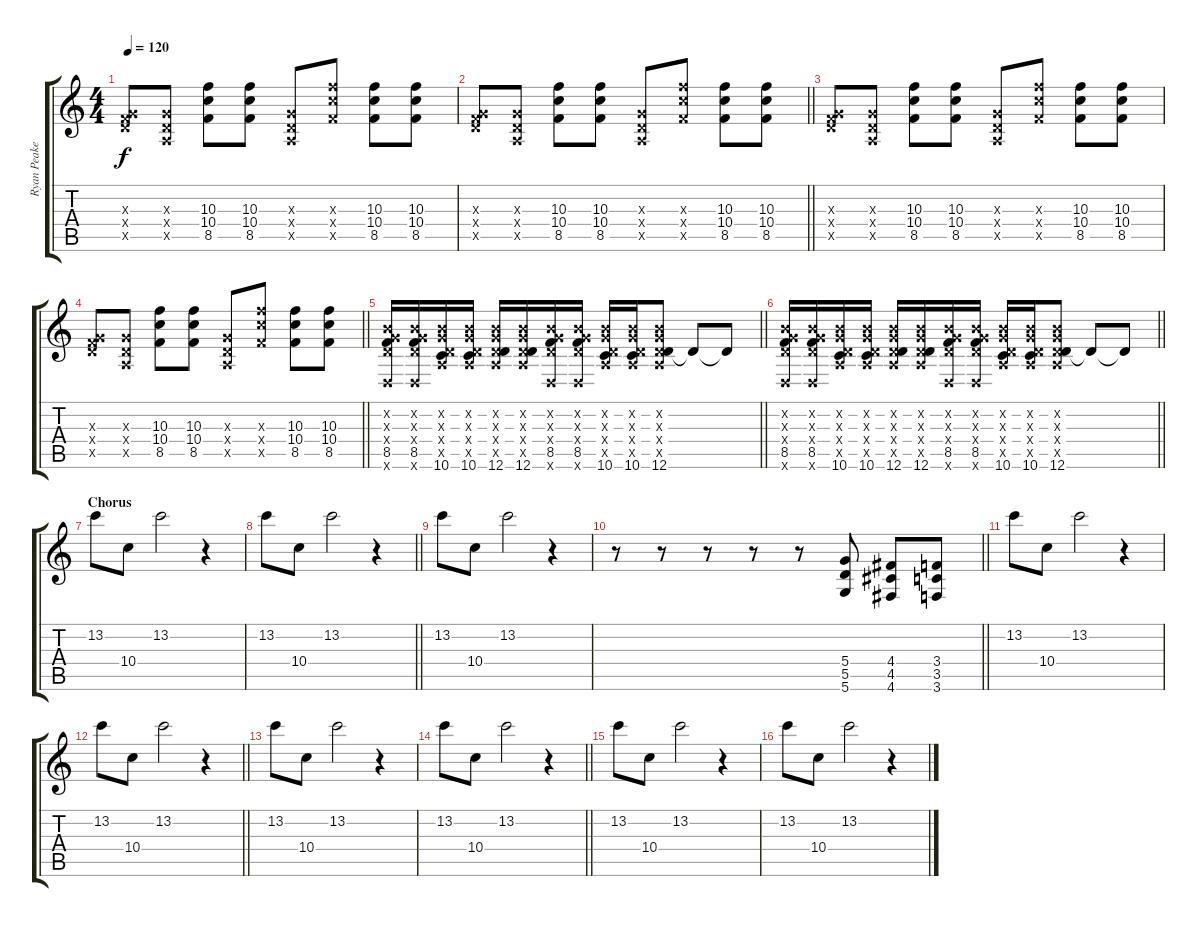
\track ("Ryan Peake" "Ryan Peake") {instrument distortionguitar}
\staff {score tabs}
\tuning (E4 B3 G3 D3 A2 D2) {hide}
\ts (4 4)
\tempo 120
\clef g2
\ks c
(0.3{x} 0.4{x} 8.5{x}).8{dy f} (0.3{x} 0.4{x} 0.5{x}).8 (10.3 10.4 8.5).8 (10.3 10.4 8.5).8 (0.3{x} 0.4{x} 0.5{x}).8 (10.3{x} 10.4{x} 8.5{x}).8 (10.3 10.4 8.5).8 (10.3 10.4 8.5).8 |
\barLineRight lightlight
(0.3{x} 0.4{x} 8.5{x}).8 (0.3{x} 0.4{x} 0.5{x}).8 (10.3 10.4 8.5).8 (10.3 10.4 8.5).8 (0.3{x} 0.4{x} 0.5{x}).8 (10.3{x} 10.4{x} 8.5{x}).8 (10.3 10.4 8.5).8 (10.3 10.4 8.5).8 |
(0.3{x} 0.4{x} 8.5{x}).8 (0.3{x} 0.4{x} 0.5{x}).8 (10.3 10.4 8.5).8 (10.3 10.4 8.5).8 (0.3{x} 0.4{x} 0.5{x}).8 (10.3{x} 10.4{x} 8.5{x}).8 (10.3 10.4 8.5).8 (10.3 10.4 8.5).8 |
\barLineRight lightlight
(0.3{x} 0.4{x} 8.5{x}).8 (0.3{x} 0.4{x} 0.5{x}).8 (10.3 10.4 8.5).8 (10.3 10.4 8.5).8 (0.3{x} 0.4{x} 0.5{x}).8 (10.3{x} 10.4{x} 8.5{x}).8 (10.3 10.4 8.5).8 (10.3 10.4 8.5).8 |
\barLineRight lightlight
(0.2{x} 0.3{x} 0.4{x} 8.5 0.6{x}).16 (0.2{x} 0.3{x} 0.4{x} 8.5 0.6{x}).16 (0.2{x} 0.3{x} 0.4{x} 0.5{x} 10.6).16 (0.2{x} 0.3{x} 0.4{x} 0.5{x} 10.6).16 (0.2{x} 0.3{x} 0.4{x} 0.5{x} 12.6).16 (0.2{x} 0.3{x} 0.4{x} 0.5{x} 12.6).16 (0.2{x} 0.3{x} 0.4{x} 8.5 0.6{x}).16 (0.2{x} 0.3{x} 0.4{x} 8.5 0.6{x}).16 (0.2{x} 0.3{x} 0.4{x} 0.5{x} 10.6).16 (0.2{x} 0.3{x} 0.4{x} 0.5{x} 10.6).16 (0.2{x} 0.3{x} 0.4{x} 0.5{x} 12.6).8 12.6{t}.8 12.6{t}.8 |
\barLineRight lightlight
(0.2{x} 0.3{x} 0.4{x} 8.5 0.6{x}).16 (0.2{x} 0.3{x} 0.4{x} 8.5 0.6{x}).16 (0.2{x} 0.3{x} 0.4{x} 0.5{x} 10.6).16 (0.2{x} 0.3{x} 0.4{x} 0.5{x} 10.6).16 (0.2{x} 0.3{x} 0.4{x} 0.5{x} 12.6).16 (0.2{x} 0.3{x} 0.4{x} 0.5{x} 12.6).16 (0.2{x} 0.3{x} 0.4{x} 8.5 0.6{x}).16 (0.2{x} 0.3{x} 0.4{x} 8.5 0.6{x}).16 (0.2{x} 0.3{x} 0.4{x} 0.5{x} 10.6).16 (0.2{x} 0.3{x} 0.4{x} 0.5{x} 10.6).16 (0.2{x} 0.3{x} 0.4{x} 0.5{x} 12.6).8 12.6{t}.8 12.6{t}.8 |
\section ("" "Chorus")
13.2.8 10.4.8 13.2.2 r.4 |
\barLineRight lightlight
13.2.8 10.4.8 13.2.2 r.4 |
13.2.8 10.4.8 13.2.2 r.4 |
\barLineRight lightlight
r.8 r.8 r.8 r.8 r.8 (5.4 5.5 5.6).8 (4.4 4.5 4.6).8 (3.4 3.5 3.6).8 |
13.2.8 10.4.8 13.2.2 r.4 |
\barLineRight lightlight
13.2.8 10.4.8 13.2.2 r.4 |
13.2.8 10.4.8 13.2.2 r.4 |
\barLineRight lightlight
13.2.8 10.4.8 13.2.2 r.4 |
13.2.8 10.4.8 13.2.2 r.4 |
13.2.8 10.4.8 13.2.2 r.4
